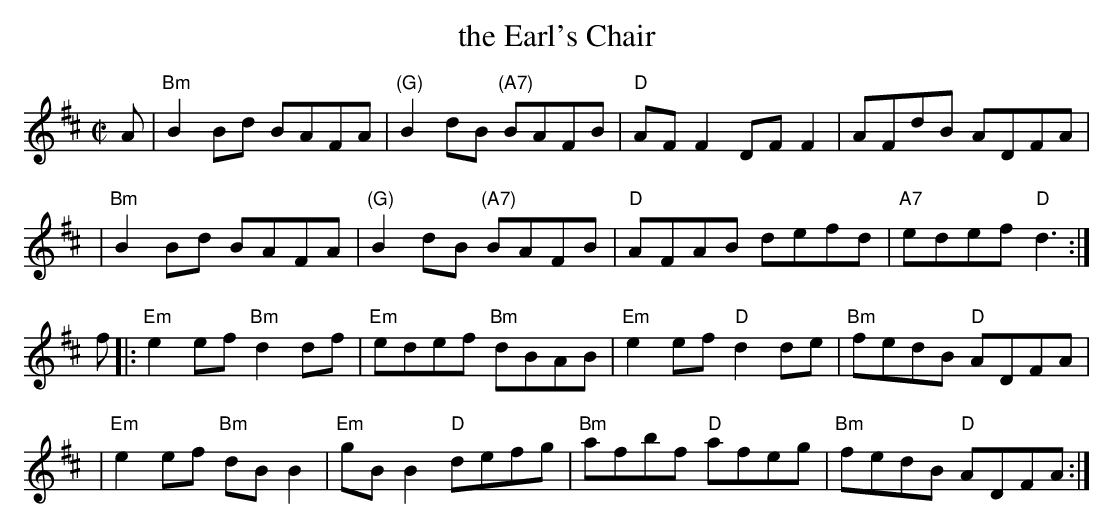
X:1
T: the Earl's Chair
M: C|
L: 1/8
K: Bm
A \
| "Bm"B2Bd BAFA | "(G)"B2dB "(A7)"BAFB | "D"AFF2 DFF2 |     AFdB    ADFA |
| "Bm"B2Bd BAFA | "(G)"B2dB "(A7)"BAFB | "D"AFAB defd | "A7"edef "D"d3  :|
f \
|:"Em"e2ef "Bm"d2df | "Em"edef "Bm"dBAB | "Em"e2ef "D"d2de | "Bm"fedB "D"ADFA |
| "Em"e2ef "Bm"dBB2 | "Em"gBB2  "D"defg | "Bm"afbf "D"afeg | "Bm"fedB "D"ADFA :|
